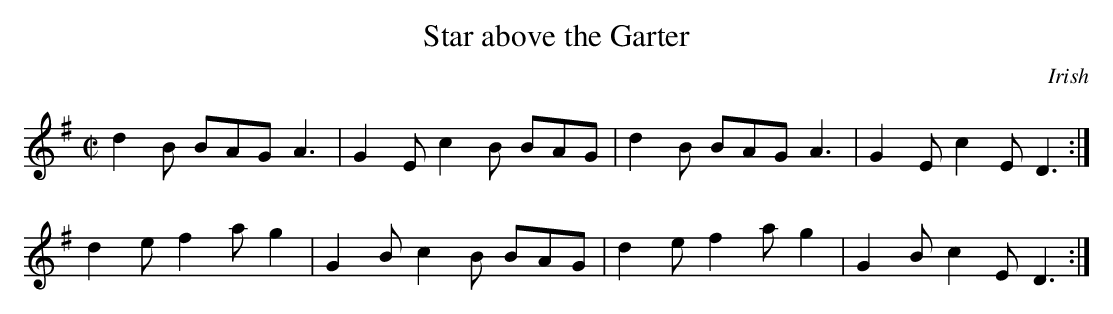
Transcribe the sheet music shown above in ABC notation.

X:1
T:Star above the Garter
M:C|
K:G
d2 B BAG A3 | G2 E c2 B BAG | d2 B BAG A3 | G2 E c2 E D3 :|
d2 e f2 a g2 | G2 B c2 B BAG | d2 e f2 a g2 | G2 B c2 E D3 :|
